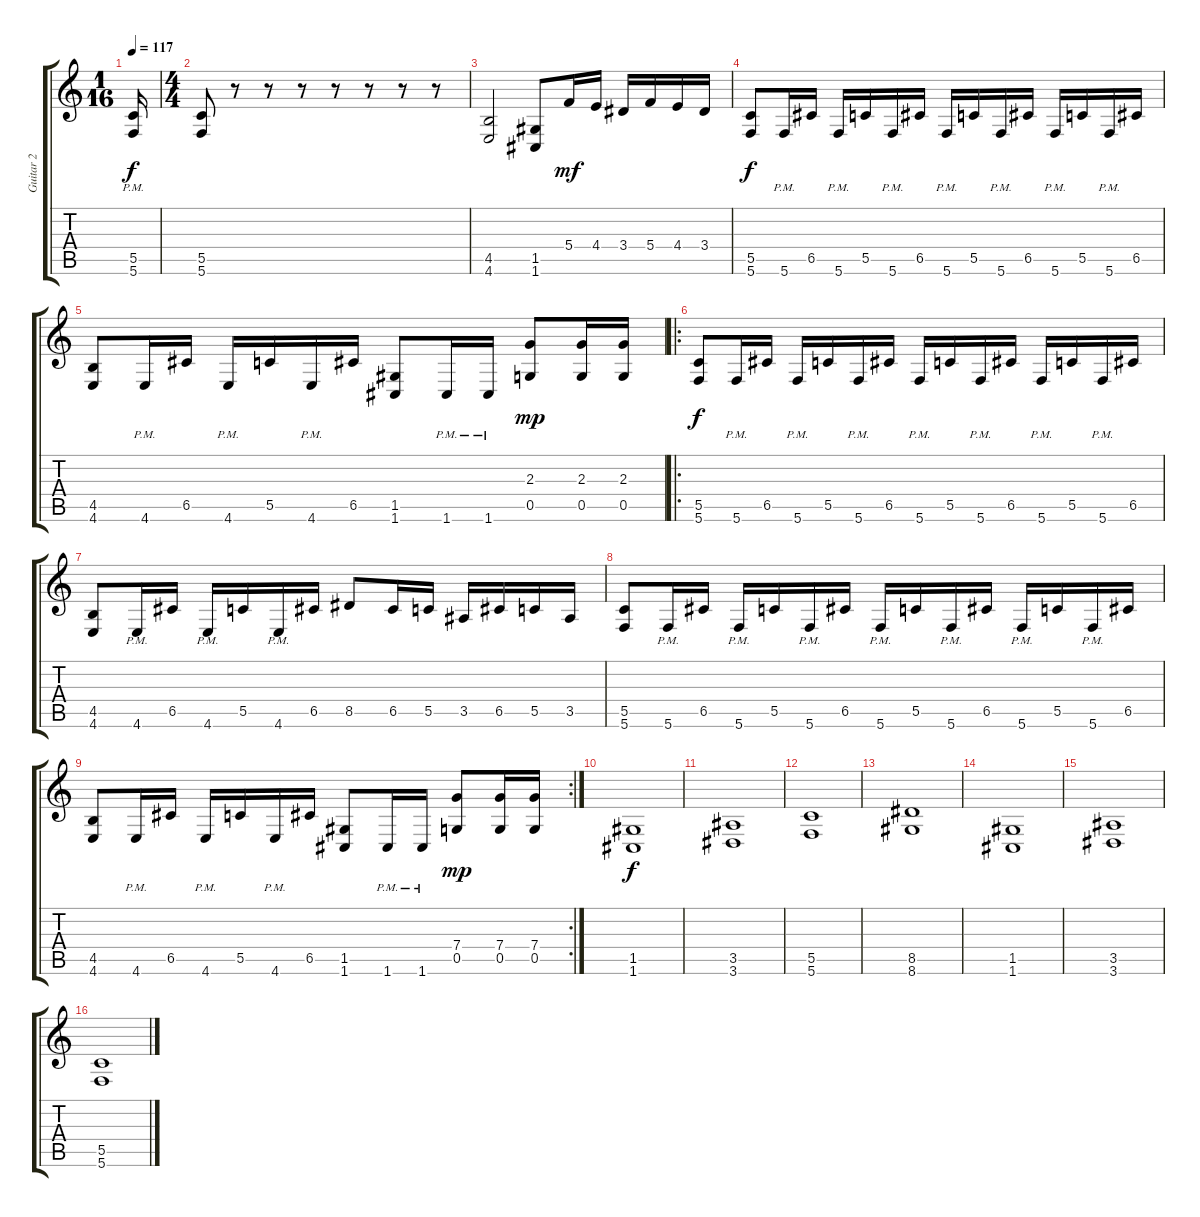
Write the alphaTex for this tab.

\track ("Guitar 2" "Guitar 2") {instrument distortionguitar}
\staff {score tabs}
\tuning (D4 A3 F3 C3 G2 C2) {hide}
\ts (1 16)
\tempo 117
\clef g2
\ks c
(5.5{pm} 5.6{pm}).16{dy f instrument distortionguitar} |
\ts (4 4)
(5.5 5.6).8 r.8 r.8 r.8 r.8 r.8 r.8 r.8 |
(4.5 4.6).2 (1.5 1.6).8 5.4.16{dy mf} 4.4.16 3.4.16 5.4.16 4.4.16 3.4.16 |
(5.5 5.6).8{dy f} 5.6{pm}.16 6.5.16 5.6{pm}.16 5.5.16 5.6{pm}.16 6.5.16 5.6{pm}.16 5.5.16 5.6{pm}.16 6.5.16 5.6{pm}.16 5.5.16 5.6{pm}.16 6.5.16 |
(4.5 4.6).8 4.6{pm}.16 6.5.16 4.6{pm}.16 5.5.16 4.6{pm}.16 6.5.16 (1.5 1.6).8 1.6{pm}.16 1.6{pm}.16 (2.3 0.5).8{dy mp} (2.3 0.5).16 (2.3 0.5).16 |
\ro
(5.5 5.6).8{dy f} 5.6{pm}.16 6.5.16 5.6{pm}.16 5.5.16 5.6{pm}.16 6.5.16 5.6{pm}.16 5.5.16 5.6{pm}.16 6.5.16 5.6{pm}.16 5.5.16 5.6{pm}.16 6.5.16 |
(4.5 4.6).8 4.6{pm}.16 6.5.16 4.6{pm}.16 5.5.16 4.6{pm}.16 6.5.16 8.5.8 6.5.16 5.5.16 3.5.16 6.5.16 5.5.16 3.5.16 |
(5.5 5.6).8 5.6{pm}.16 6.5.16 5.6{pm}.16 5.5.16 5.6{pm}.16 6.5.16 5.6{pm}.16 5.5.16 5.6{pm}.16 6.5.16 5.6{pm}.16 5.5.16 5.6{pm}.16 6.5.16 |
\rc 2
(4.5 4.6).8 4.6{pm}.16 6.5.16 4.6{pm}.16 5.5.16 4.6{pm}.16 6.5.16 (1.5 1.6).8 1.6{pm}.16 1.6{pm}.16 (7.4 0.5).8{dy mp} (7.4 0.5).16 (7.4 0.5).16 |
(1.5 1.6).1{dy f} |
(3.5 3.6).1 |
(5.5 5.6).1 |
(8.5 8.6).1 |
(1.5 1.6).1 |
(3.5 3.6).1 |
(5.5 5.6).1
